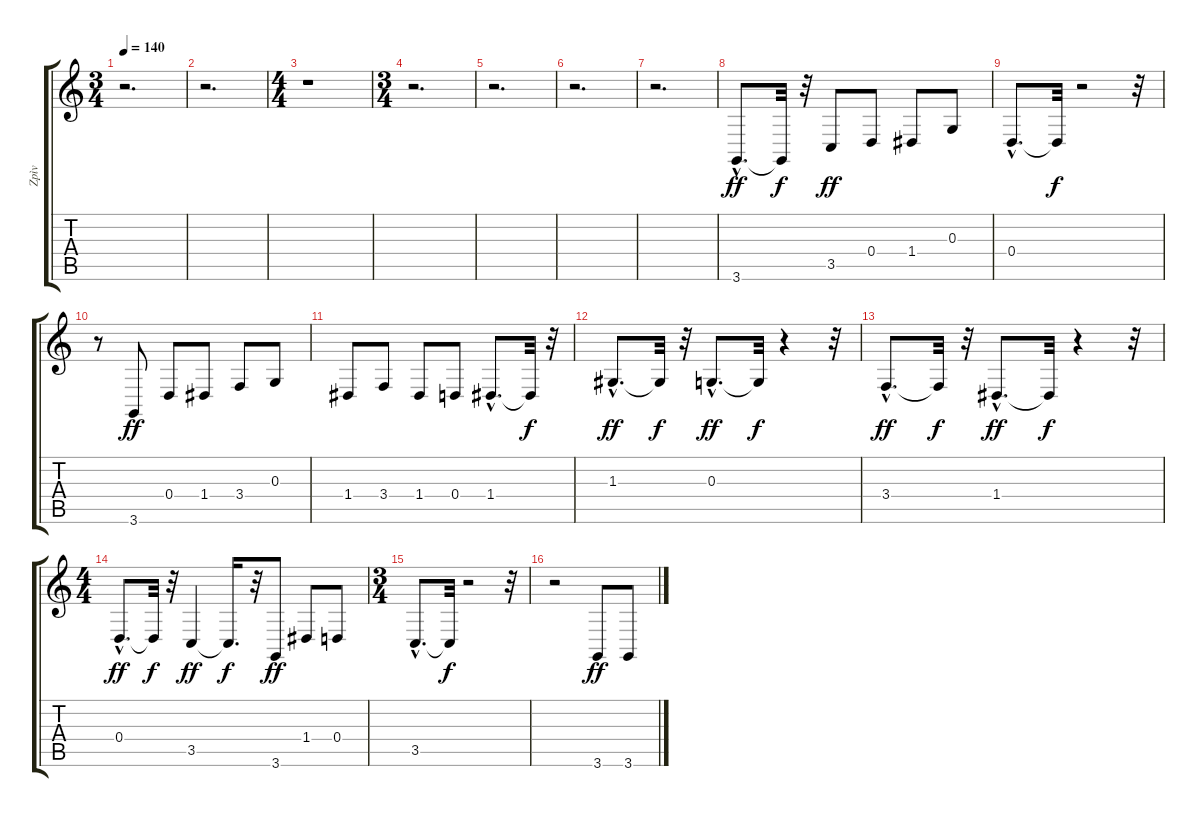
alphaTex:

\track ("Zpìv" "Zpìv") {instrument oboe}
\staff {score tabs}
\tuning (E4 B3 G3 D3 A2 E2) {hide}
\ts (3 4)
\tempo 140
\clef g2
\ks c
r.2{d dy ff instrument oboe} |
r.2{d} |
\ts (4 4)
r.1 |
\ts (3 4)
r.2{d} |
r.2{d} |
r.2{d} |
r.2{d} |
3.6{hac}.8{d} 3.6{t}.32{dy f} r.32 3.5.8{dy ff} 0.4.8 1.4.8 0.3.8 |
0.4{hac}.8{d} 0.4{t}.32{dy f} r.2 r.32 |
r.8 3.6.8{dy ff} 0.4.8 1.4.8 3.4.8 0.3.8 |
1.4.8 3.4.8 1.4.8 0.4.8 1.4{hac}.8{d} 1.4{t}.32{dy f} r.32 |
1.3{hac}.8{d dy ff} 1.3{t}.32{dy f} r.32 0.3{hac}.8{d dy ff} 0.3{t}.32{dy f} r.4 r.32 |
3.4{hac}.8{d dy ff} 3.4{t}.32{dy f} r.32 1.4{hac}.8{d dy ff} 1.4{t}.32{dy f} r.4 r.32 |
\ts (4 4)
0.4{hac}.8{d dy ff} 0.4{t}.32{dy f} r.32 3.5.4{dy ff} 3.5{t}.16{d dy f} r.32 3.6.8{dy ff} 1.4.8 0.4.8 |
\ts (3 4)
3.5{hac}.8{d} 3.5{t}.32{dy f} r.2 r.32 |
r.2 3.6.8{dy ff} 3.6.8
